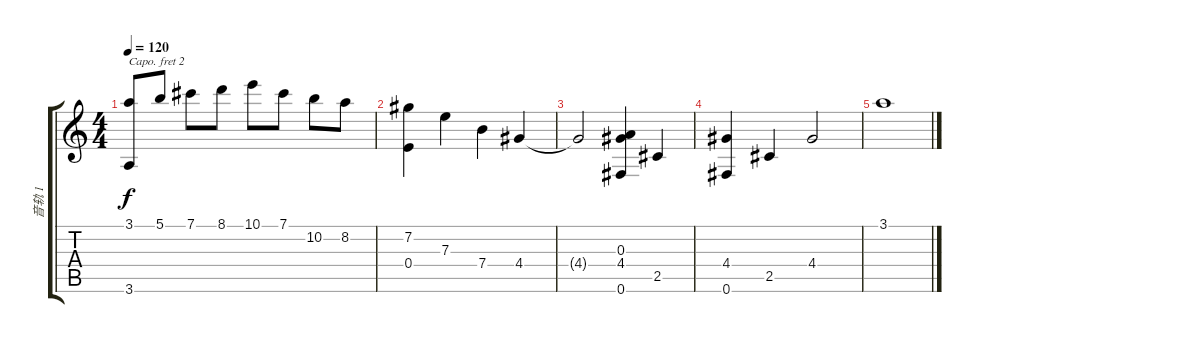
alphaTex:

\track ("音轨 1" "音轨 1") {instrument acousticguitarsteel}
\staff {score tabs}
\capo 2
\tuning (E4 B3 G3 D3 A2 E2) {hide}
\ts (4 4)
\tempo 120
\clef g2
\ks c
(3.1 3.6).8{dy f} 5.1.8 7.1.8 8.1.8 10.1.8 7.1.8 10.2.8 8.2.8 |
(7.2 0.4).4 7.3.4 7.4.4 4.4.4 |
4.4{t}.2 (0.3 4.4 0.6).4 2.5.4 |
(4.4 0.6).4 2.5.4 4.4.2 |
3.1.1
